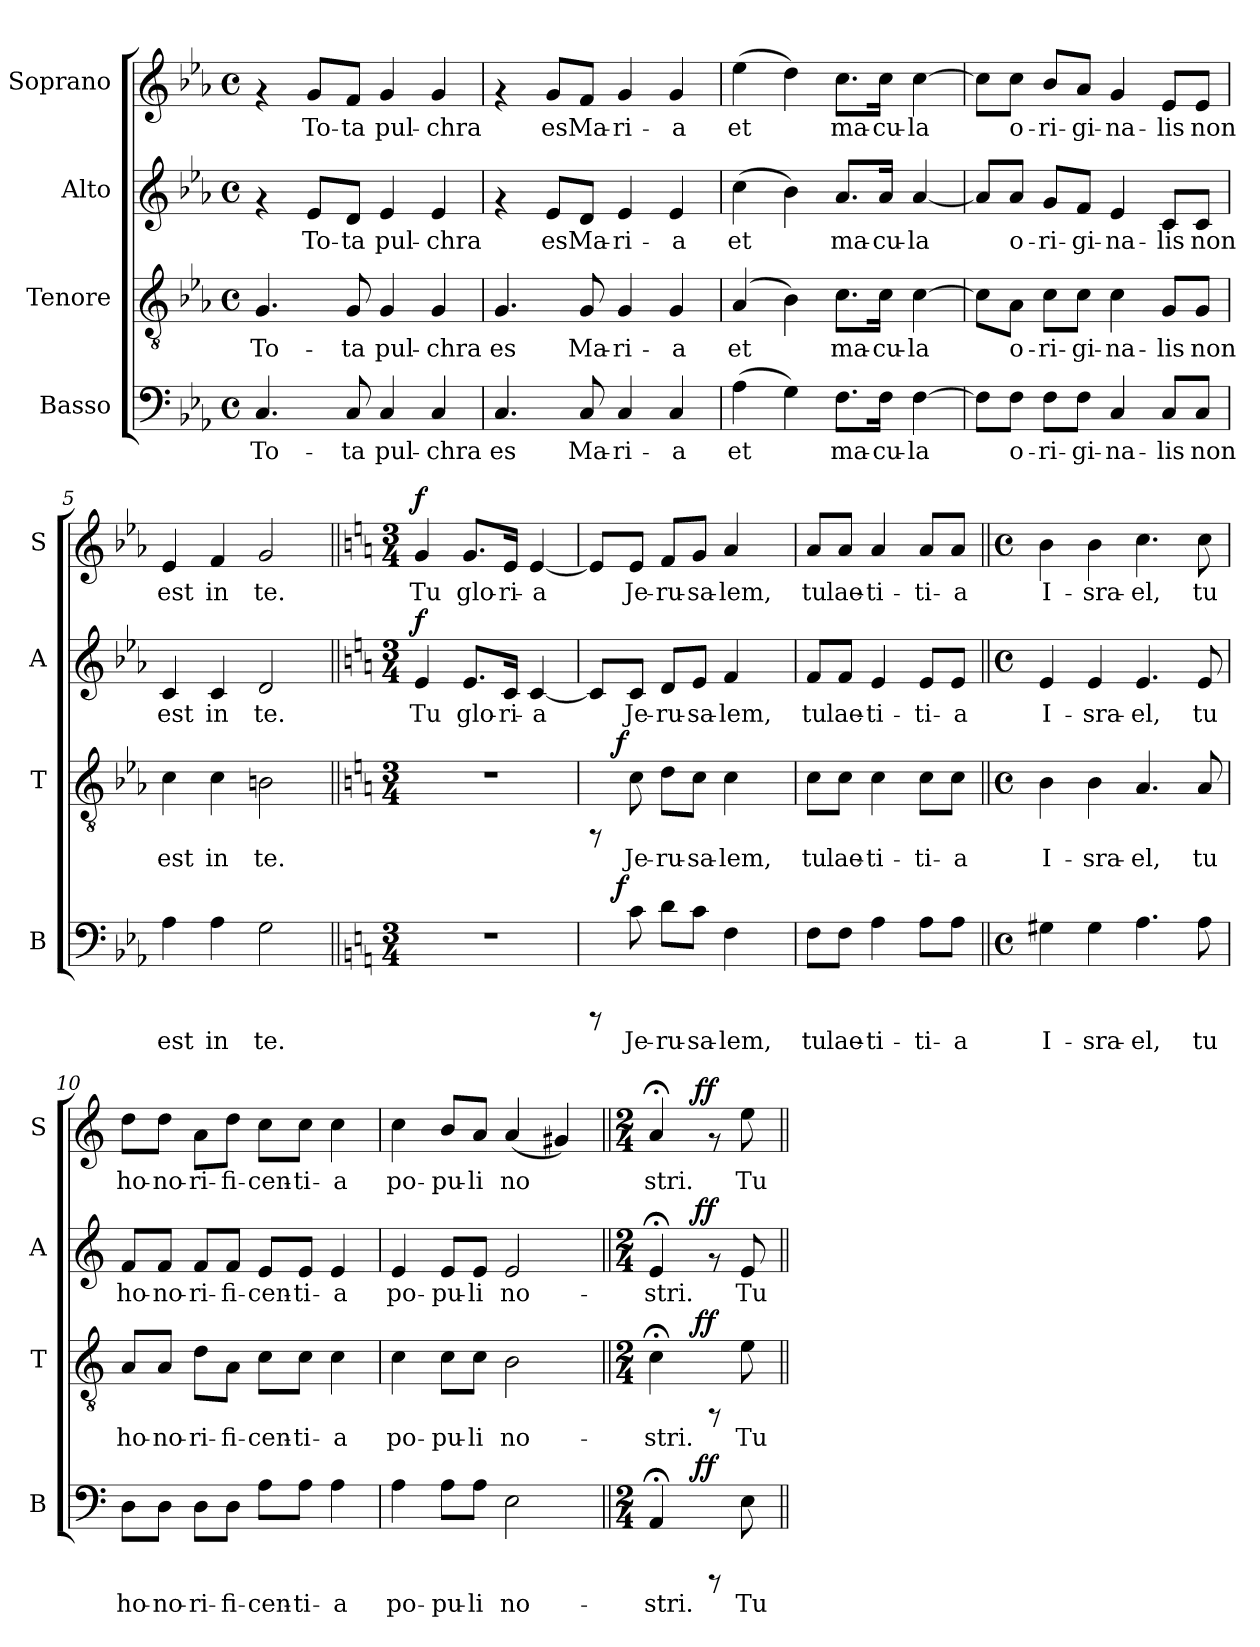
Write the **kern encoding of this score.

**kern	**text	**dynam	**kern	**text	**dynam	**kern	**text	**dynam	**kern	**text	**dynam
*part4	*part4	*part4	*part3	*part3	*part3	*part2	*part2	*part2	*part1	*part1	*part1
*staff4	*staff4	*staff4	*staff3	*staff3	*staff3	*staff2	*staff2	*staff2	*staff1	*staff1	*staff1
*I"Basso	*	*	*I"Tenore	*	*	*I"Alto	*	*	*I"Soprano	*	*
*I'B	*	*	*I'T	*	*	*I'A	*	*	*I'S	*	*
!!LO:PB:g=z
*stria5	*	*	*stria5	*	*	*stria5	*	*	*stria5	*	*
*clefF4	*	*	*clefGv2	*	*	*clefG2	*	*	*clefG2	*	*
*k[b-e-a-]	*	*	*k[b-e-a-]	*	*	*k[b-e-a-]	*	*	*k[b-e-a-]	*	*
*E-:	*	*	*E-:	*	*	*E-:	*	*	*E-:	*	*
*M4/4	*	*	*M4/4	*	*	*M4/4	*	*	*M4/4	*	*
*met(c)	*	*	*met(c)	*	*	*met(c)	*	*	*met(c)	*	*
=1	=1	=1	=1	=1	=1	=1	=1	=1	=1	=1	=1
!	!LO:LY:b:cj	!	!	!LO:LY:b:cj	!	!	!	!	!	!	!
4.C/	To-	.	4.G/	To-	.	4rf	.	.	4rf	.	.
!	!	!	!	!	!	!	!LO:LY:b:cj	!	!	!LO:LY:b:cj	!
.	.	.	.	.	.	8e-/L	To-	.	8g/L	To-	.
!	!LO:LY:b:cj	!	!	!LO:LY:b:cj	!	!	!LO:LY:b:cj	!	!	!LO:LY:b:cj	!
8C/	-ta	.	8G/	-ta	.	8d/J	-ta	.	8f/J	-ta	.
!	!LO:LY:b:cj	!	!	!LO:LY:b:cj	!	!	!LO:LY:b:cj	!	!	!LO:LY:b:cj	!
4C/	pul-	.	4G/	pul-	.	4e-/	pul-	.	4g/	pul-	.
!	!LO:LY:b:cj	!	!	!LO:LY:b:cj	!	!	!LO:LY:b:cj	!	!	!LO:LY:b:cj	!
4C/	-chra	.	4G/	-chra	.	4e-/	-chra	.	4g/	-chra	.
=2	=2	=2	=2	=2	=2	=2	=2	=2	=2	=2	=2
!	!LO:LY:b:cj	!	!	!LO:LY:b:cj	!	!	!	!	!	!	!
4.C/	es	.	4.G/	es	.	4rf	.	.	4rf	.	.
!	!	!	!	!	!	!	!LO:LY:b:cj	!	!	!LO:LY:b:cj	!
.	.	.	.	.	.	8e-/L	es	.	8g/L	es	.
!	!LO:LY:b:cj	!	!	!LO:LY:b:cj	!	!	!LO:LY:b:cj	!	!	!LO:LY:b:cj	!
8C/	Ma-	.	8G/	Ma-	.	8d/J	Ma-	.	8f/J	Ma-	.
!	!LO:LY:b:cj	!	!	!LO:LY:b:cj	!	!	!LO:LY:b:cj	!	!	!LO:LY:b:cj	!
4C/	-ri-	.	4G/	-ri-	.	4e-/	-ri-	.	4g/	-ri-	.
!	!LO:LY:b:cj	!	!	!LO:LY:b:cj	!	!	!LO:LY:b:cj	!	!	!LO:LY:b:cj	!
4C/	-a	.	4G/	-a	.	4e-/	-a	.	4g/	-a	.
=3	=3	=3	=3	=3	=3	=3	=3	=3	=3	=3	=3
!	!LO:LY:b:cj	!	!	!LO:LY:b:cj	!	!	!LO:LY:b:cj	!	!	!LO:LY:b:cj	!
(>4A-\	et	.	(>4A-/	et	.	(>4cc\	et	.	(>4ee-\	et	.
!	!LO:LY:b:cj	!	!	!LO:LY:b:cj	!	!	!LO:LY:b:cj	!	!	!LO:LY:b:cj	!
4G\)	.	.	4B-\)	.	.	4b-\)	.	.	4dd\)	.	.
!	!LO:LY:b:cj	!	!	!LO:LY:b:cj	!	!	!LO:LY:b:cj	!	!	!LO:LY:b:cj	!
8.F\L	ma-	.	8.c\L	ma-	.	8.a-/L	ma-	.	8.cc\L	ma-	.
!	!LO:LY:b:cj	!	!	!LO:LY:b:cj	!	!	!LO:LY:b:cj	!	!	!LO:LY:b:cj	!
16F\Jk	-cu-	.	16c\Jk	-cu-	.	16a-/Jk	-cu-	.	16cc\Jk	-cu-	.
!	!LO:LY:b:cj	!	!	!LO:LY:b:cj	!	!	!LO:LY:b:cj	!	!	!LO:LY:b:cj	!
[>4F\	-la	.	[>4c\	-la	.	[<4a-/	-la	.	[>4cc\	-la	.
=4	=4	=4	=4	=4	=4	=4	=4	=4	=4	=4	=4
!	!LO:LY:b:cj	!	!	!LO:LY:b:cj	!	!	!LO:LY:b:cj	!	!	!LO:LY:b:cj	!
8F\L]	.	.	8c\L]	.	.	8a-/L]	.	.	8cc\L]	.	.
!	!LO:LY:b:cj	!	!	!LO:LY:b:cj	!	!	!LO:LY:b:cj	!	!	!LO:LY:b:cj	!
8F\J	o-	.	8A-\J	o-	.	8a-/J	o-	.	8cc\J	o-	.
!	!LO:LY:b:cj	!	!	!LO:LY:b:cj	!	!	!LO:LY:b:cj	!	!	!LO:LY:b:cj	!
8F\L	-ri-	.	8c\L	-ri-	.	8g/L	-ri-	.	8b-/L	-ri-	.
!	!LO:LY:b:cj	!	!	!LO:LY:b:cj	!	!	!LO:LY:b:cj	!	!	!LO:LY:b:cj	!
8F\J	-gi-	.	8c\J	-gi-	.	8f/J	-gi-	.	8a-/J	-gi-	.
!	!LO:LY:b:cj	!	!	!LO:LY:b:cj	!	!	!LO:LY:b:cj	!	!	!LO:LY:b:cj	!
4C/	-na-	.	4c\	-na-	.	4e-/	-na-	.	4g/	-na-	.
!	!LO:LY:b:cj	!	!	!LO:LY:b:cj	!	!	!LO:LY:b:cj	!	!	!LO:LY:b:cj	!
8C/L	-lis	.	8G/L	-lis	.	8c/L	-lis	.	8e-/L	-lis	.
!	!LO:LY:b:cj	!	!	!LO:LY:b:cj	!	!	!LO:LY:b:cj	!	!	!LO:LY:b:cj	!
8C/J	non	.	8G/J	non	.	8c/J	non	.	8e-/J	non	.
!!LO:LB:g=z
=5	=5	=5	=5	=5	=5	=5	=5	=5	=5	=5	=5
!	!LO:LY:b:cj	!	!	!LO:LY:b:cj	!	!	!LO:LY:b:cj	!	!	!LO:LY:b:cj	!
4A-\	est	.	4c\	est	.	4c/	est	.	4e-/	est	.
!	!LO:LY:b:cj	!	!	!LO:LY:b:cj	!	!	!LO:LY:b:cj	!	!	!LO:LY:b:cj	!
4A-\	in	.	4c\	in	.	4c/	in	.	4f/	in	.
!	!LO:LY:b:cj	!	!	!LO:LY:b:cj	!	!	!LO:LY:b:cj	!	!	!LO:LY:b:cj	!
2G\	te.	.	2Bn\	te.	.	2d/	te.	.	2g/	te.	.
=6||	=6||	=6||	=6||	=6||	=6||	=6||	=6||	=6||	=6||	=6||	=6||
*k[]	*	*	*k[]	*	*	*k[]	*	*	*k[]	*	*
*C:	*	*	*C:	*	*	*C:	*	*	*C:	*	*
*M3/4	*	*	*M3/4	*	*	*M3/4	*	*	*M3/4	*	*
!	!	!	!	!	!	!	!LO:LY:b:cj	!LO:DY:a	!	!LO:LY:b:cj	!LO:DY:a
2.r	.	.	2.r	.	.	4e/	Tu	f	4g/	Tu	f
!	!	!	!	!	!	!	!LO:LY:b:cj	!	!	!LO:LY:b:cj	!
.	.	.	.	.	.	8.e/L	glo-	.	8.g/L	glo-	.
!	!	!	!	!	!	!	!LO:LY:b:cj	!	!	!LO:LY:b:cj	!
.	.	.	.	.	.	16c/Jk	-ri-	.	16e/Jk	-ri-	.
!	!	!	!	!	!	!	!LO:LY:b:cj	!	!	!LO:LY:b:cj	!
.	.	.	.	.	.	[<4c/	-a	.	[<4e/	-a	.
=7	=7	=7	=7	=7	=7	=7	=7	=7	=7	=7	=7
!	!	!	!	!	!	!	!LO:LY:b:cj	!	!	!LO:LY:b:cj	!
*^	*	*	*^	*	*	*	*	*	*	*	*
8rCCC	16.ryy	.	.	8rFF	16.ryy	.	.	8c/L]	.	.	8e/L]	.	.
!	!	!	!LO:DY:a	!	!	!	!LO:DY:a	!	!	!	!	!	!
.	2ryy	.	f	.	2ryy	.	f	.	.	.	.	.	.
!	!	!LO:LY:b:cj	!	!	!	!LO:LY:b:cj	!	!	!LO:LY:b:cj	!	!	!LO:LY:b:cj	!
8c\	.	Je-	.	8c\	.	Je-	.	8c/J	Je-	.	8e/J	Je-	.
!	!	!LO:LY:b:cj	!	!	!	!LO:LY:b:cj	!	!	!LO:LY:b:cj	!	!	!LO:LY:b:cj	!
8d\L	.	-ru-	.	8d\L	.	-ru-	.	8d/L	-ru-	.	8f/L	-ru-	.
!	!	!LO:LY:b:cj	!	!	!	!LO:LY:b:cj	!	!	!LO:LY:b:cj	!	!	!LO:LY:b:cj	!
8c\J	.	-sa-	.	8c\J	.	-sa-	.	8e/J	-sa-	.	8g/J	-sa-	.
!	!	!LO:LY:b:cj	!	!	!	!LO:LY:b:cj	!	!	!LO:LY:b:cj	!	!	!LO:LY:b:cj	!
4F\	.	-lem,	.	4c\	.	-lem,	.	4f/	-lem,	.	4a/	-lem,	.
.	8ryy	.	.	.	8ryy	.	.	.	.	.	.	.	.
.	32ryy	.	.	.	32ryy	.	.	.	.	.	.	.	.
=8	=8	=8	=8	=8	=8	=8	=8	=8	=8	=8	=8	=8	=8
!	!	!LO:LY:b:cj	!	!	!	!LO:LY:b:cj	!	!	!LO:LY:b:cj	!	!	!LO:LY:b:cj	!
*v	*v	*	*	*	*	*	*	*	*	*	*	*	*
*	*	*	*v	*v	*	*	*	*	*	*	*	*
8F\L	tu	.	8c\L	tu	.	8f/L	tu	.	8a/L	tu	.
!	!LO:LY:b:cj	!	!	!LO:LY:b:cj	!	!	!LO:LY:b:cj	!	!	!LO:LY:b:cj	!
8F\J	lae-	.	8c\J	lae-	.	8f/J	lae-	.	8a/J	lae-	.
!	!LO:LY:b:cj	!	!	!LO:LY:b:cj	!	!	!LO:LY:b:cj	!	!	!LO:LY:b:cj	!
4A\	-ti-	.	4c\	-ti-	.	4e/	-ti-	.	4a/	-ti-	.
!	!LO:LY:b:cj	!	!	!LO:LY:b:cj	!	!	!LO:LY:b:cj	!	!	!LO:LY:b:cj	!
8A\L	-ti-	.	8c\L	-ti-	.	8e/L	-ti-	.	8a/L	-ti-	.
!	!LO:LY:b:cj	!	!	!LO:LY:b:cj	!	!	!LO:LY:b:cj	!	!	!LO:LY:b:cj	!
8A\J	-a	.	8c\J	-a	.	8e/J	-a	.	8a/J	-a	.
!!LO:PB:g=z
=9||	=9||	=9||	=9||	=9||	=9||	=9||	=9||	=9||	=9||	=9||	=9||
*M4/4	*	*	*M4/4	*	*	*M4/4	*	*	*M4/4	*	*
*met(c)	*	*	*met(c)	*	*	*met(c)	*	*	*met(c)	*	*
!	!LO:LY:b:cj	!	!	!LO:LY:b:cj	!	!	!LO:LY:b:cj	!	!	!LO:LY:b:cj	!
4G#X\	I-	.	4B\	I-	.	4e/	I-	.	4b\	I-	.
!	!LO:LY:b:cj	!	!	!LO:LY:b:cj	!	!	!LO:LY:b:cj	!	!	!LO:LY:b:cj	!
4G#\	-sra-	.	4B\	-sra-	.	4e/	-sra-	.	4b\	-sra-	.
!	!LO:LY:b:cj	!	!	!LO:LY:b:cj	!	!	!LO:LY:b:cj	!	!	!LO:LY:b:cj	!
4.A\	-el,	.	4.A/	-el,	.	4.e/	-el,	.	4.cc\	-el,	.
!	!LO:LY:b:cj	!	!	!LO:LY:b:cj	!	!	!LO:LY:b:cj	!	!	!LO:LY:b:cj	!
8A\	tu	.	8A/	tu	.	8e/	tu	.	8cc\	tu	.
=10	=10	=10	=10	=10	=10	=10	=10	=10	=10	=10	=10
!	!LO:LY:b:cj	!	!	!LO:LY:b:cj	!	!	!LO:LY:b:cj	!	!	!LO:LY:b:cj	!
8D\L	ho-	.	8A/L	ho-	.	8f/L	ho-	.	8dd\L	ho-	.
!	!LO:LY:b:cj	!	!	!LO:LY:b:cj	!	!	!LO:LY:b:cj	!	!	!LO:LY:b:cj	!
8D\J	-no-	.	8A/J	-no-	.	8f/J	-no-	.	8dd\J	-no-	.
!	!LO:LY:b:cj	!	!	!LO:LY:b:cj	!	!	!LO:LY:b:cj	!	!	!LO:LY:b:cj	!
8D\L	-ri-	.	8d\L	-ri-	.	8f/L	-ri-	.	8a\L	-ri-	.
!	!LO:LY:b:cj	!	!	!LO:LY:b:cj	!	!	!LO:LY:b:cj	!	!	!LO:LY:b:cj	!
8D\J	-fi-	.	8A\J	-fi-	.	8f/J	-fi-	.	8dd\J	-fi-	.
!	!LO:LY:b:cj	!	!	!LO:LY:b:cj	!	!	!LO:LY:b:cj	!	!	!LO:LY:b:cj	!
8A\L	-cen-	.	8c\L	-cen-	.	8e/L	-cen-	.	8cc\L	-cen-	.
!	!LO:LY:b:cj	!	!	!LO:LY:b:cj	!	!	!LO:LY:b:cj	!	!	!LO:LY:b:cj	!
8A\J	-ti-	.	8c\J	-ti-	.	8e/J	-ti-	.	8cc\J	-ti-	.
!	!LO:LY:b:cj	!	!	!LO:LY:b:cj	!	!	!LO:LY:b:cj	!	!	!LO:LY:b:cj	!
4A\	-a	.	4c\	-a	.	4e/	-a	.	4cc\	-a	.
=11	=11	=11	=11	=11	=11	=11	=11	=11	=11	=11	=11
!	!LO:LY:b:cj	!	!	!LO:LY:b:cj	!	!	!LO:LY:b:cj	!	!	!LO:LY:b:cj	!
4A\	po-	.	4c\	po-	.	4e/	po-	.	4cc\	po-	.
!	!LO:LY:b:cj	!	!	!LO:LY:b:cj	!	!	!LO:LY:b:cj	!	!	!LO:LY:b:cj	!
8A\L	-pu-	.	8c\L	-pu-	.	8e/L	-pu-	.	8b/L	-pu-	.
!	!LO:LY:b:cj	!	!	!LO:LY:b:cj	!	!	!LO:LY:b:cj	!	!	!LO:LY:b:cj	!
8A\J	-li	.	8c\J	-li	.	8e/J	-li	.	8a/J	-li	.
!	!LO:LY:b:cj	!	!	!LO:LY:b:cj	!	!	!LO:LY:b:cj	!	!	!LO:LY:b:cj	!
2E\	no-	.	2B\	no-	.	2e/	no-	.	(<4a/	no-	.
!	!	!	!	!	!	!	!	!	!	!LO:LY:b:cj	!
.	.	.	.	.	.	.	.	.	4g#X/)	--	.
=12||	=12||	=12||	=12||	=12||	=12||	=12||	=12||	=12||	=12||	=12||	=12||
*M2/4	*	*	*M2/4	*	*	*M2/4	*	*	*M2/4	*	*
!	!LO:LY:b:cj	!	!	!LO:LY:b:cj	!	!	!LO:LY:b:cj	!	!	!LO:LY:b:cj	!
*^	*	*	*^	*	*	*^	*	*	*^	*	*
4AA;</	8..ryy	-stri.	.	4c;<\	8..ryy	-stri.	.	4e;</	8..ryy	-stri.	.	4a;</	8..ryy	-stri.	.
!	!	!	!LO:DY:a	!	!	!	!LO:DY:a	!	!	!	!LO:DY:a	!	!	!	!LO:DY:a
.	4ryy	.	ff	.	4ryy	.	ff	.	4ryy	.	ff	.	4ryy	.	ff
8rCCC	.	.	.	8rFF	.	.	.	8rf	.	.	.	8rf	.	.	.
!	!	!LO:LY:b:cj	!	!	!	!LO:LY:b:cj	!	!	!	!LO:LY:b:cj	!	!	!	!LO:LY:b:cj	!
8E\	.	Tu	.	8e\	.	Tu	.	8e/	.	Tu	.	8ee\	.	Tu	.
.	32ryy	.	.	.	32ryy	.	.	.	32ryy	.	.	.	32ryy	.	.
*v	*v	*	*	*	*	*	*	*v	*v	*	*	*v	*v	*	*
*	*	*	*v	*v	*	*	*	*	*	*	*	*
=||	=||	=||	=||	=||	=||	=||	=||	=||	=||	=||	=||
*-	*-	*-	*-	*-	*-	*-	*-	*-	*-	*-	*-
